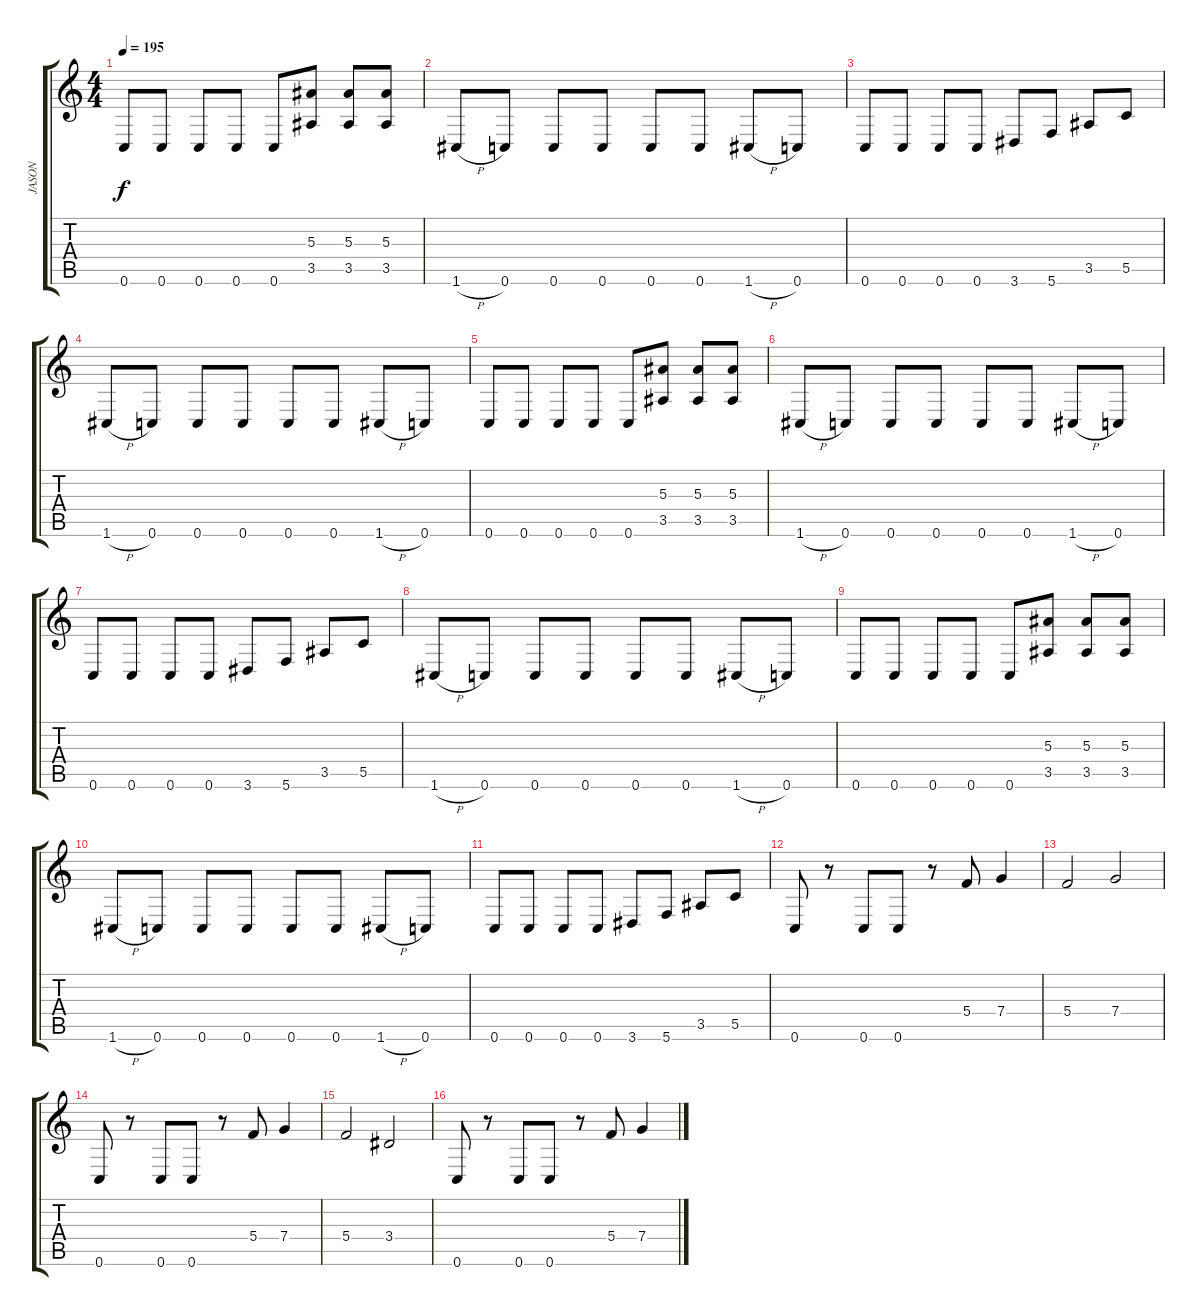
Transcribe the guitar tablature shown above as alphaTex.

\track ("JASON" "JASON") {instrument distortionguitar}
\staff {score tabs}
\tuning (D4 A3 F3 C3 G2 C2) {hide}
\ts (4 4)
\tempo 195
\clef g2
\ks c
0.6.8{dy f} 0.6.8 0.6.8 0.6.8 0.6.8 (5.3 3.5).8 (5.3 3.5).8 (5.3 3.5).8 |
1.6{h}.8 0.6.8 0.6.8 0.6.8 0.6.8 0.6.8 1.6{h}.8 0.6.8 |
0.6.8 0.6.8 0.6.8 0.6.8 3.6.8 5.6.8 3.5.8 5.5.8 |
1.6{h}.8 0.6.8 0.6.8 0.6.8 0.6.8 0.6.8 1.6{h}.8 0.6.8 |
0.6.8 0.6.8 0.6.8 0.6.8 0.6.8 (5.3 3.5).8 (5.3 3.5).8 (5.3 3.5).8 |
1.6{h}.8 0.6.8 0.6.8 0.6.8 0.6.8 0.6.8 1.6{h}.8 0.6.8 |
0.6.8 0.6.8 0.6.8 0.6.8 3.6.8 5.6.8 3.5.8 5.5.8 |
1.6{h}.8 0.6.8 0.6.8 0.6.8 0.6.8 0.6.8 1.6{h}.8 0.6.8 |
0.6.8 0.6.8 0.6.8 0.6.8 0.6.8 (5.3 3.5).8 (5.3 3.5).8 (5.3 3.5).8 |
1.6{h}.8 0.6.8 0.6.8 0.6.8 0.6.8 0.6.8 1.6{h}.8 0.6.8 |
0.6.8 0.6.8 0.6.8 0.6.8 3.6.8 5.6.8 3.5.8 5.5.8 |
0.6.8 r.8 0.6.8 0.6.8 r.8 5.4.8 7.4.4 |
5.4.2 7.4.2 |
0.6.8 r.8 0.6.8 0.6.8 r.8 5.4.8 7.4.4 |
5.4.2 3.4.2 |
0.6.8 r.8 0.6.8 0.6.8 r.8 5.4.8 7.4.4
